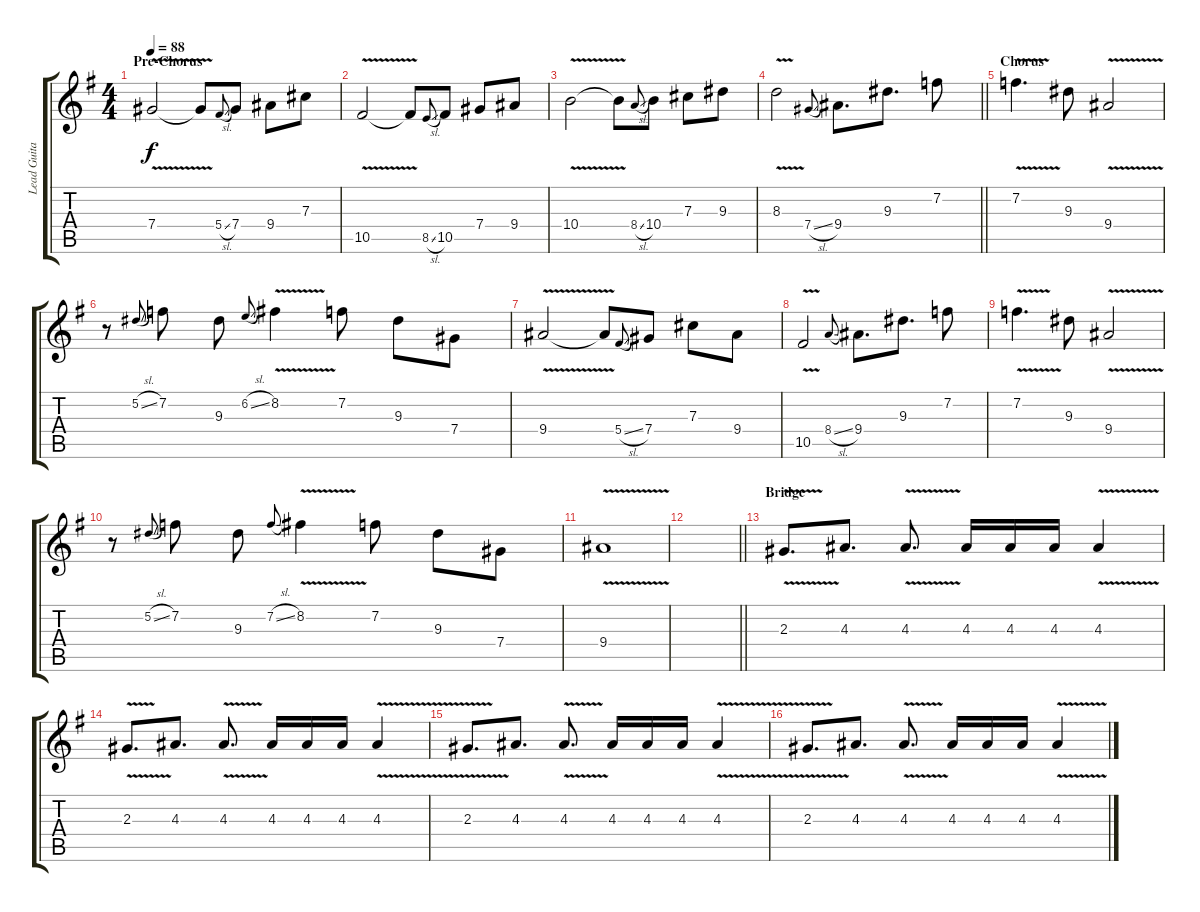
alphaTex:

\track ("Lead Guitar" "Lead Guita") {instrument electricguitarclean}
\staff {score tabs}
\tuning (Eb4 Bb3 Gb3 Db3 Ab2 Eb2) {hide}
\ts (4 4)
\section ("" "Pre-Chorus")
\tempo 88
\clef g2
\ks g
7.4{v}.2{dy f} 7.4{t}.8 5.4{sl}.8{gr onbeat} 7.4.8 9.4.8 7.3.8 |
10.5{v}.2 10.5{t}.8 8.5{sl}.8{gr onbeat} 10.5.8 7.4.8 9.4.8 |
10.4{v}.2 10.4{t}.8 8.4{sl}.8{gr onbeat} 10.4.8 7.3.8 9.3.8 |
\barLineRight lightlight
8.3{v}.2 7.4{sl}.8{gr onbeat} 9.4.8{d} 9.3.8{d} 7.2.8 |
\section ("" "Chorus")
7.2{v}.4{d} 9.3.8 9.4{v}.2 |
r.8 5.2{sl}.8{gr onbeat} 7.2.8 9.3.8 6.2{sl}.8{gr onbeat} 8.2{v}.4 7.2.8 9.3.8 7.4.8 |
9.4{v}.2 9.4{t}.8 5.4{sl}.8{gr onbeat} 7.4.8 7.3.8 9.4.8 |
10.5{v}.2 8.4{sl}.8{gr onbeat} 9.4.8{d} 9.3.8{d} 7.2.8 |
7.2{v}.4{d} 9.3.8 9.4{v}.2 |
r.8 5.2{sl}.8{gr onbeat} 7.2.8 9.3.8 7.2{sl}.8{gr onbeat} 8.2{v}.4 7.2.8 9.3.8 7.4.8 |
9.4{v}.1 |
\barLineRight lightlight
|
\section ("" "Bridge")
2.3{v}.8{d volume 10 instrument distortionguitar} 4.3.8{d} 4.3{v}.8{d} 4.3.16 4.3.16 4.3.16 4.3{v}.4 |
2.3{v}.8{d} 4.3.8{d} 4.3{v}.8{d} 4.3.16 4.3.16 4.3.16 4.3{v}.4 |
2.3{v}.8{d} 4.3.8{d} 4.3{v}.8{d} 4.3.16 4.3.16 4.3.16 4.3{v}.4 |
2.3{v}.8{d} 4.3.8{d} 4.3{v}.8{d} 4.3.16 4.3.16 4.3.16 4.3{v}.4
